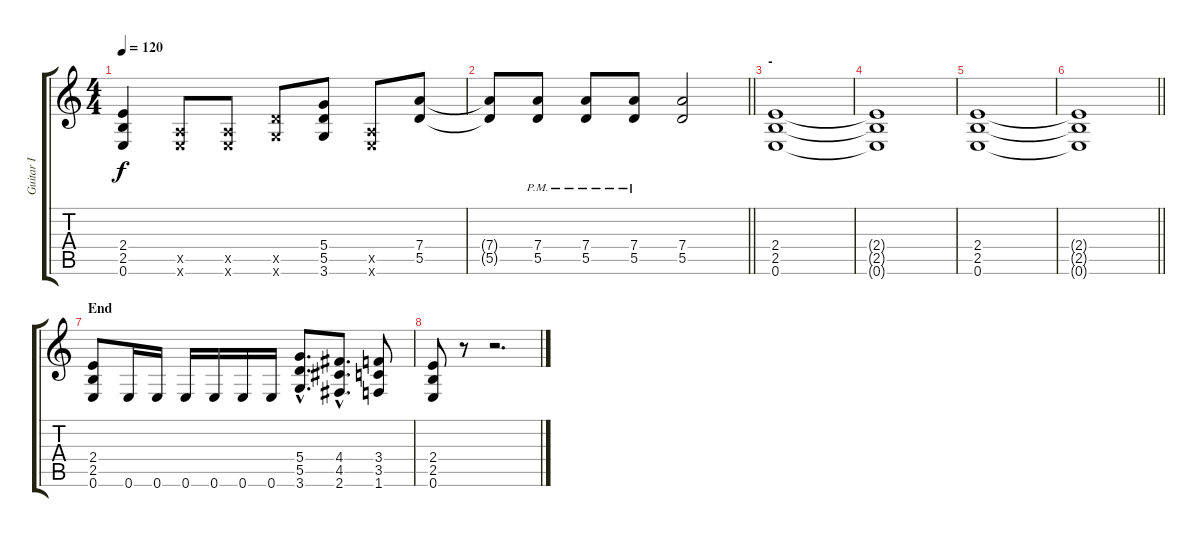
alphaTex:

\track ("Guitar I" "Guitar I") {instrument acousticguitarsteel}
\staff {score tabs}
\tuning (E4 B3 G3 D3 A2 E2) {hide}
\ts (4 4)
\tempo 120
\clef g2
\ks c
(2.4 2.5 0.6).4{dy f} (0.5{x} 0.6{x}).8 (0.5{x} 0.6{x}).8 (5.5{x} 3.6{x}).8 (5.4 5.5 3.6).8 (0.5{x} 0.6{x}).8 (7.4 5.5).8 |
\barLineRight lightlight
(7.4{t} 5.5{t}).8 (7.4{pm} 5.5{pm}).8 (7.4{pm} 5.5{pm}).8 (7.4{pm} 5.5{pm}).8 (7.4 5.5).2 |
\section ("" "-")
(2.4 2.5 0.6).1 |
(2.4{t} 2.5{t} 0.6{t}).1 |
(2.4 2.5 0.6).1 |
\barLineRight lightlight
(2.4{t} 2.5{t} 0.6{t}).1 |
\section ("" "End")
(2.4 2.5 0.6).8 0.6.16 0.6.16 0.6.16 0.6.16 0.6.16 0.6.16 (5.4{hac} 5.5{hac} 3.6{hac}).8{d} (4.4{hac} 4.5{hac} 2.6{hac}).8{d} (3.4 3.5 1.6).8 |
(2.4 2.5 0.6).8 r.8 r.2{d}
